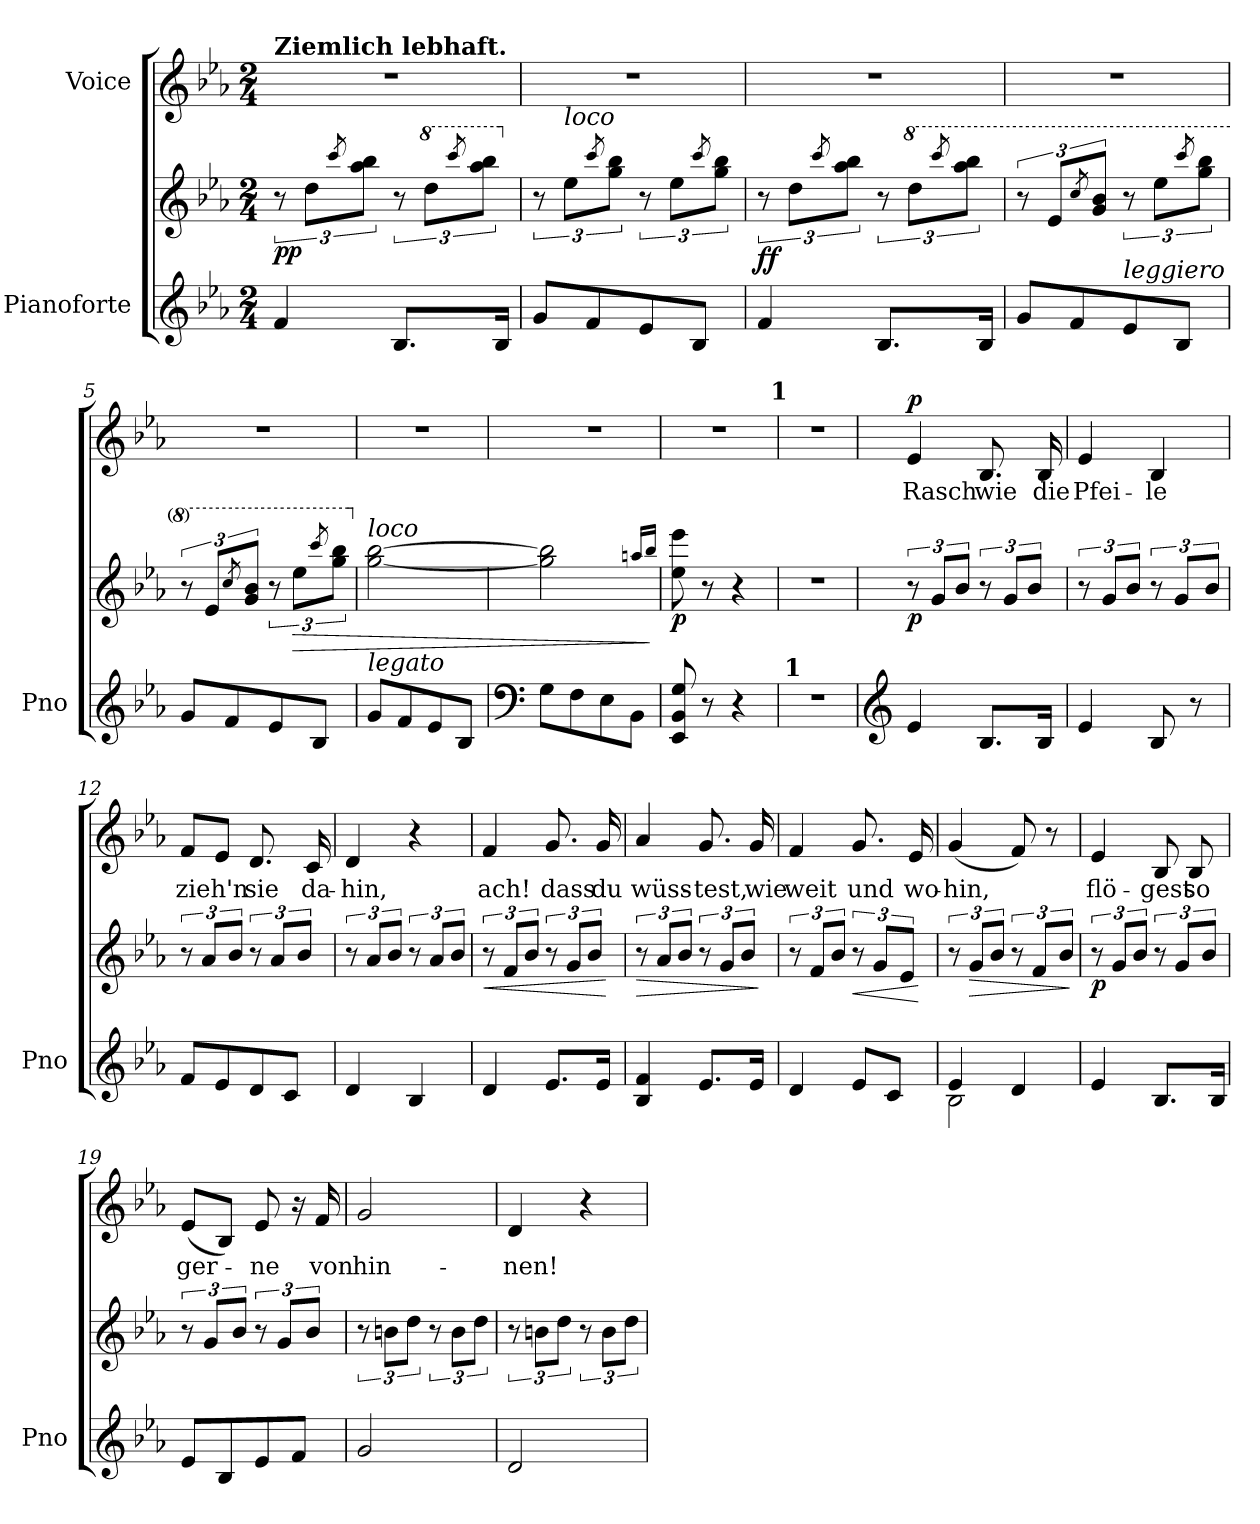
**kern	**kern	**dynam	**kern	**text	**dynam
*part2	*part2	*part2	*part1	*part1	*part1
*staff3	*staff2	*staff2/3	*staff1	*staff1	*staff1
*I"Pianoforte	*	*	*I"Voice	*	*
*I'Pno	*	*	*	*	*
*	*clefG2	*	*clefG2	*	*
*k[b-e-a-]	*k[b-e-a-]	*	*k[b-e-a-]	*	*
*M2/4	*M2/4	*	*M2/4	*	*
=1	=1	=1	=1	=1	=1
!	!	!	!LO:TX:a:B:t=Ziemlich lebhaft.	!	!
!	!	!LO:DY:b	!	!	!
4f/	12r	pp	2r	.	.
.	12dd\L	.	.	.	.
.	8qccc/	.	.	.	.
.	12aa-\ 12bb-\J	.	.	.	.
8.B-/L	12r	.	.	.	.
*	*8va	*	*	*	*
.	12ddd\L	.	.	.	.
.	8qcccc/	.	.	.	.
.	12aaa-\ 12bbb-\J	.	.	.	.
16B-/Jk	.	.	.	.	.
=2	=2	=2	=2	=2	=2
*	*X8va	*	*	*	*
8g/L	12r	.	2r	.	.
!	!LO:TX:a:i:t=loco	!	!	!	!
.	12ee-\L	.	.	.	.
8f/	.	.	.	.	.
.	8qccc/	.	.	.	.
.	12gg\ 12bb-\J	.	.	.	.
8e-/	12r	.	.	.	.
.	12ee-\L	.	.	.	.
8B-/J	.	.	.	.	.
.	8qccc/	.	.	.	.
.	12gg\ 12bb-\J	.	.	.	.
=3	=3	=3	=3	=3	=3
!	!	!LO:DY:b	!	!	!
4f/	12r	ff	2r	.	.
.	12dd\L	.	.	.	.
.	8qccc/	.	.	.	.
.	12aa-\ 12bb-\J	.	.	.	.
8.B-/L	12r	.	.	.	.
*	*8va	*	*	*	*
.	12ddd\L	.	.	.	.
.	8qcccc/	.	.	.	.
.	12aaa-\ 12bbb-\J	.	.	.	.
16B-/Jk	.	.	.	.	.
=4	=4	=4	=4	=4	=4
8g/L	12r	.	2r	.	.
.	12ee-/L	.	.	.	.
8f/	.	.	.	.	.
.	8qccc/	.	.	.	.
.	12gg/ 12bb-/J	.	.	.	.
!LO:TX:a:i:t=leggiero	!	!	!	!	!
8e-/	12r	.	.	.	.
.	12eee-\L	.	.	.	.
8B-/J	.	.	.	.	.
.	8qcccc/	.	.	.	.
.	12ggg\ 12bbb-\J	.	.	.	.
!!LO:LB:g=z
=5	=5	=5	=5	=5	=5
8g/L	12r	.	2r	.	.
.	12ee-/L	.	.	.	.
8f/	.	.	.	.	.
.	8qccc/	.	.	.	.
.	12gg/ 12bb-/J	.	.	.	.
8e-/	12r	.	.	.	.
!	!	!LO:HP:b	!	!	!
.	12eee-\L	>	.	.	.
8B-/J	.	.	.	.	.
.	8qcccc/	.	.	.	.
.	12ggg\ 12bbb-\J	.	.	.	.
=6	=6	=6	=6	=6	=6
*	*X8va	*	*	*	*
!	!LO:TX:a:i:t=loco	!	!	!	!
!LO:TX:a:i:t=legato	!	!	!	!	!
8g/L	[2gg\ [2bb-\	.	2r	.	.
8f/	.	.	.	.	.
8e-/	.	.	.	.	.
8B-/J	.	.	.	.	.
=7	=7	=7	=7	=7	=7
*clefF4	*	*	*	*	*
8G\L	2gg\] 2bb-\]	.	2r	.	.
8F\	.	.	.	.	.
8E-\	.	.	.	.	.
8BB-\J	.	.	.	.	.
.	16qaan/LL	.	.	.	.
.	16qbb-/JJ	.	.	.	.
.	.	]	.	.	.
=8	=8	=8	=8	=8	=8
!	!	!LO:DY:b	!	!	!
8EE-/ 8BB-/ 8G/	8ee-\ 8eee-\	p	2r	.	.
8r	8r	.	.	.	.
4r	4r	.	.	.	.
!!LO:REH:place=s1:a:B:enc=none:fs=15:t=1
=9	=9	=9	=9	=9	=9
!LO:TX:a:B:t=1	!	!	!	!	!
2r	2r	.	2r	.	.
=10	=10	=10	=10	=10	=10
*clefG2	*	*	*	*	*
!	!	!LO:DY:b	!	!LO:LY:b	!LO:DY:a
4e-/	12r	p	4e-/	Rasch	p
.	12g/L	.	.	.	.
.	12b-/J	.	.	.	.
!	!	!	!	!LO:LY:b	!
8.B-/L	12r	.	8.B-/	wie	.
.	12g/L	.	.	.	.
.	12b-/J	.	.	.	.
!	!	!	!	!LO:LY:b	!
16B-/Jk	.	.	16B-/	die	.
!!LO:LB:g=z
=11	=11	=11	=11	=11	=11
!	!	!	!	!LO:LY:b	!
4e-/	12r	.	4e-/	Pfei-	.
.	12g/L	.	.	.	.
.	12b-/J	.	.	.	.
!	!	!	!	!LO:LY:b	!
8B-/	12r	.	4B-/	-le	.
.	12g/L	.	.	.	.
8r	.	.	.	.	.
.	12b-/J	.	.	.	.
=12	=12	=12	=12	=12	=12
!	!	!	!	!LO:LY:b	!
8f/L	12r	.	8f/L	zieh'n	.
.	12a-/L	.	.	.	.
8e-/	.	.	8e-/J	.	.
.	12b-/J	.	.	.	.
!	!	!	!	!LO:LY:b	!
8d/	12r	.	8.d/	sie	.
.	12a-/L	.	.	.	.
8c/J	.	.	.	.	.
.	12b-/J	.	.	.	.
!	!	!	!	!LO:LY:b	!
.	.	.	16c/	da-	.
=13	=13	=13	=13	=13	=13
!	!	!	!	!LO:LY:b	!
4d/	12r	.	4d/	-hin,	.
.	12a-/L	.	.	.	.
.	12b-/J	.	.	.	.
4B-/	12r	.	4r	.	.
.	12a-/L	.	.	.	.
.	12b-/J	.	.	.	.
=14	=14	=14	=14	=14	=14
!	!	!LO:HP:b	!	!LO:LY:b	!
4d/	12r	<	4f/	ach!	.
.	12f/L	.	.	.	.
.	12b-/J	.	.	.	.
!	!	!	!	!LO:LY:b	!
8.e-/L	12r	.	8.g/	dass	.
.	12g/L	.	.	.	.
.	12b-/J	.	.	.	.
!	!	!	!	!LO:LY:b	!
16e-/Jk	.	.	16g/	du	.
.	.	[	.	.	.
=15	=15	=15	=15	=15	=15
!	!	!LO:HP:b	!	!LO:LY:b	!
4B-/ 4f/	12r	>	4a-/	wüss-	.
.	12a-/L	.	.	.	.
.	12b-/J	.	.	.	.
!	!	!	!	!LO:LY:b	!
8.e-/L	12r	.	8.g/	-test,	.
.	12g/L	.	.	.	.
.	12b-/J	.	.	.	.
!	!	!	!	!LO:LY:b	!
16e-/Jk	.	.	16g/	wie	.
.	.	]	.	.	.
!!LO:LB:g=z
=16	=16	=16	=16	=16	=16
!	!	!	!	!LO:LY:b	!
4d/	12r	.	4f/	weit	.
.	12f/L	.	.	.	.
.	12b-/J	.	.	.	.
!	!	!LO:HP:b	!	!LO:LY:b	!
8e-/L	12r	<	8.g/	und	.
.	12g/L	.	.	.	.
8c/J	.	.	.	.	.
.	12e-/J	.	.	.	.
!	!	!	!	!LO:LY:b	!
.	.	.	16e-/	wo-	.
.	.	[	.	.	.
=17	=17	=17	=17	=17	=17
*^	*	*	*	*	*
!	!	!	!	!	!LO:LY:b	!
4e-/	2B-\	12r	.	(4g/	-hin,	.
!	!	!	!LO:HP:b	!	!	!
.	.	12g/L	>	.	.	.
.	.	12b-/J	.	.	.	.
4d/	.	12r	.	8f/)	.	.
.	.	12f/L	.	.	.	.
.	.	.	.	8r	.	.
.	.	12b-/J	.	.	.	.
*v	*v	*	*	*	*	*
.	.	]	.	.	.
=18	=18	=18	=18	=18	=18
!	!	!LO:DY:b	!	!LO:LY:b	!
4e-/	12r	p	4e-/	flö-	.
.	12g/L	.	.	.	.
.	12b-/J	.	.	.	.
!	!	!	!	!LO:LY:b	!
8.B-/L	12r	.	8B-/	-gest	.
.	12g/L	.	.	.	.
!	!	!	!	!LO:LY:b	!
.	.	.	8B-/	so	.
.	12b-/J	.	.	.	.
16B-/Jk	.	.	.	.	.
=19	=19	=19	=19	=19	=19
!	!	!	!	!LO:LY:b	!
8e-/L	12r	.	(8e-/L	ger-	.
.	12g/L	.	.	.	.
8B-/	.	.	8B-/J)	.	.
.	12b-/J	.	.	.	.
!	!	!	!	!LO:LY:b	!
8e-/	12r	.	8e-/	-ne	.
.	12g/L	.	.	.	.
8f/J	.	.	16r	.	.
.	12b-/J	.	.	.	.
!	!	!	!	!LO:LY:b	!
.	.	.	16f/	von	.
!!LO:PB:g=z
=20	=20	=20	=20	=20	=20
!	!	!	!	!LO:LY:b	!
2g/	12r	.	2g/	hin-	.
.	12bn\L	.	.	.	.
.	12dd\J	.	.	.	.
.	12r	.	.	.	.
.	12b\L	.	.	.	.
.	12dd\J	.	.	.	.
=21	=21	=21	=21	=21	=21
!	!	!	!	!LO:LY:b	!
2d/	12r	.	4d/	-nen!	.
.	12bn\L	.	.	.	.
.	12dd\J	.	.	.	.
.	12r	.	4r	.	.
.	12b\L	.	.	.	.
.	12dd\J	.	.	.	.
=	=	=	=	=	=
*-	*-	*-	*-	*-	*-
